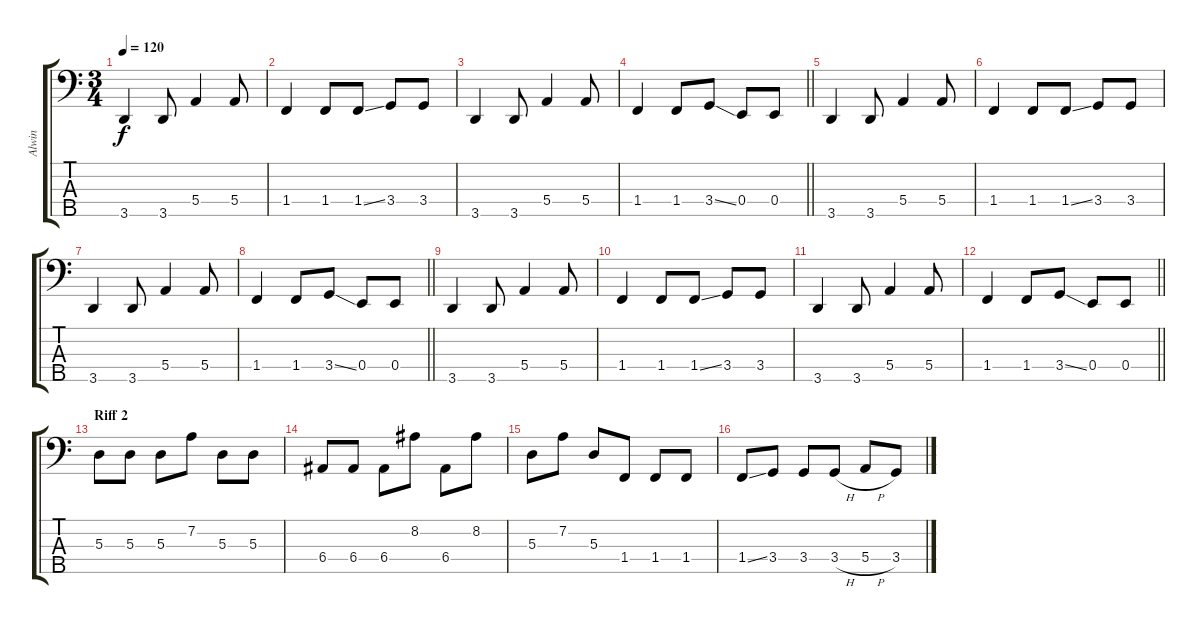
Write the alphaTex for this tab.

\track ("Alwin" "Alwin") {instrument electricbassfinger}
\staff {score tabs}
\tuning (G2 D2 A1 E1 B0) {hide}
\ts (3 4)
\tempo 120
\clef f4
\ks c
3.5.4{dy f} 3.5.8 5.4.4 5.4.8 |
1.4.4 1.4.8 1.4{ss}.8 3.4.8 3.4.8 |
3.5.4 3.5.8 5.4.4 5.4.8 |
\barLineRight lightlight
1.4.4 1.4.8 3.4{ss}.8 0.4.8 0.4.8 |
3.5.4 3.5.8 5.4.4 5.4.8 |
1.4.4 1.4.8 1.4{ss}.8 3.4.8 3.4.8 |
3.5.4 3.5.8 5.4.4 5.4.8 |
\barLineRight lightlight
1.4.4 1.4.8 3.4{ss}.8 0.4.8 0.4.8 |
3.5.4 3.5.8 5.4.4 5.4.8 |
1.4.4 1.4.8 1.4{ss}.8 3.4.8 3.4.8 |
3.5.4 3.5.8 5.4.4 5.4.8 |
\barLineRight lightlight
1.4.4 1.4.8 3.4{ss}.8 0.4.8 0.4.8 |
\section ("" "Riff 2")
5.3.8 5.3.8 5.3.8 7.2.8 5.3.8 5.3.8 |
6.4.8 6.4.8 6.4.8 8.2.8 6.4.8 8.2.8 |
5.3.8 7.2.8 5.3.8 1.4.8 1.4.8 1.4.8 |
1.4{ss}.8 3.4.8 3.4.8 3.4{h}.8 5.4{h}.8 3.4.8
